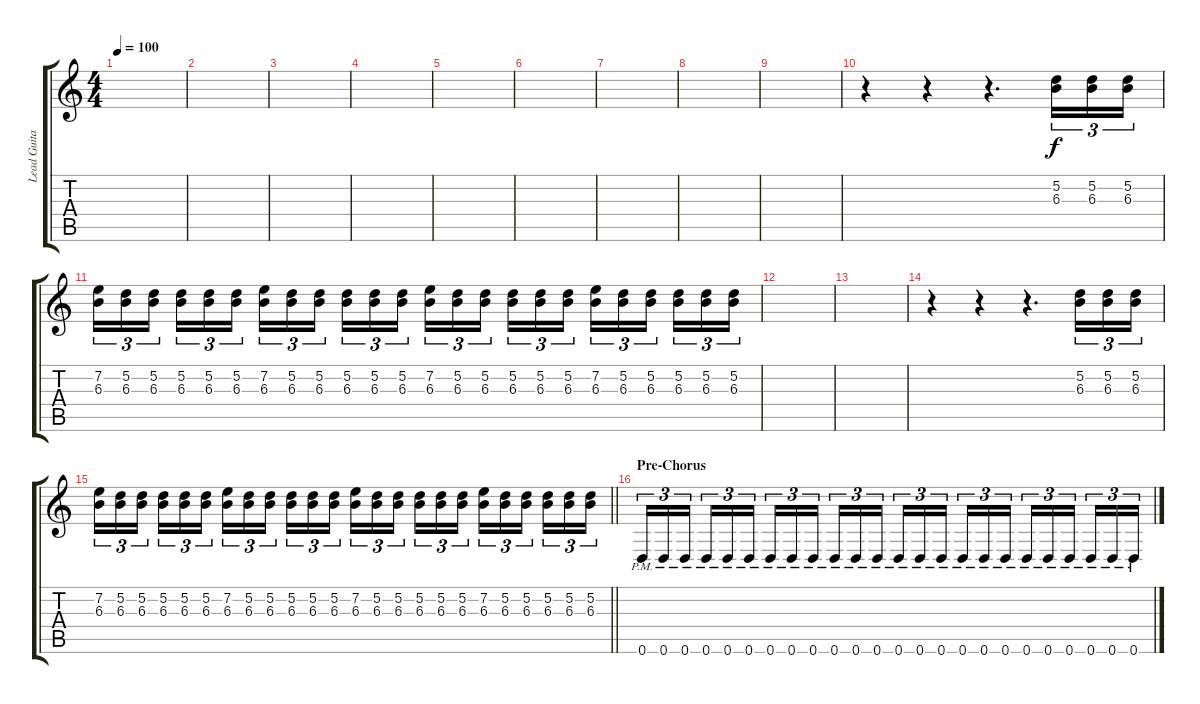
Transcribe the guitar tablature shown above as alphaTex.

\track ("Lead Guitar" "Lead Guita") {instrument distortionguitar}
\staff {score tabs}
\tuning (D4 A3 F3 C3 G2 D2) {hide}
\ts (4 4)
\tempo 100
\clef g2
\ks c
|
|
|
|
|
|
|
|
|
r.4{volume 9} r.4 r.4{d} (5.2 6.3).16{tu (3 2)} (5.2 6.3).16{tu (3 2)} (5.2 6.3).16{tu (3 2)} |
(7.2 6.3).16{tu (3 2)} (5.2 6.3).16{tu (3 2)} (5.2 6.3).16{tu (3 2) beam splitsecondary} (5.2 6.3).16{tu (3 2)} (5.2 6.3).16{tu (3 2)} (5.2 6.3).16{tu (3 2)} (7.2 6.3).16{tu (3 2)} (5.2 6.3).16{tu (3 2)} (5.2 6.3).16{tu (3 2) beam splitsecondary} (5.2 6.3).16{tu (3 2)} (5.2 6.3).16{tu (3 2)} (5.2 6.3).16{tu (3 2)} (7.2 6.3).16{tu (3 2)} (5.2 6.3).16{tu (3 2)} (5.2 6.3).16{tu (3 2) beam splitsecondary} (5.2 6.3).16{tu (3 2)} (5.2 6.3).16{tu (3 2)} (5.2 6.3).16{tu (3 2)} (7.2 6.3).16{tu (3 2)} (5.2 6.3).16{tu (3 2)} (5.2 6.3).16{tu (3 2) beam splitsecondary} (5.2 6.3).16{tu (3 2)} (5.2 6.3).16{tu (3 2)} (5.2 6.3).16{tu (3 2)} |
|
|
r.4{volume 9} r.4 r.4{d} (5.2 6.3).16{tu (3 2)} (5.2 6.3).16{tu (3 2)} (5.2 6.3).16{tu (3 2)} |
\barLineRight lightlight
(7.2 6.3).16{tu (3 2)} (5.2 6.3).16{tu (3 2)} (5.2 6.3).16{tu (3 2) beam splitsecondary} (5.2 6.3).16{tu (3 2)} (5.2 6.3).16{tu (3 2)} (5.2 6.3).16{tu (3 2)} (7.2 6.3).16{tu (3 2)} (5.2 6.3).16{tu (3 2)} (5.2 6.3).16{tu (3 2) beam splitsecondary} (5.2 6.3).16{tu (3 2)} (5.2 6.3).16{tu (3 2)} (5.2 6.3).16{tu (3 2)} (7.2 6.3).16{tu (3 2)} (5.2 6.3).16{tu (3 2)} (5.2 6.3).16{tu (3 2) beam splitsecondary} (5.2 6.3).16{tu (3 2)} (5.2 6.3).16{tu (3 2)} (5.2 6.3).16{tu (3 2)} (7.2 6.3).16{tu (3 2)} (5.2 6.3).16{tu (3 2)} (5.2 6.3).16{tu (3 2) beam splitsecondary} (5.2 6.3).16{tu (3 2)} (5.2 6.3).16{tu (3 2)} (5.2 6.3).16{tu (3 2)} |
\section ("" "Pre-Chorus")
0.6{pm}.16{tu (3 2)} 0.6{pm}.16{tu (3 2)} 0.6{pm}.16{tu (3 2) beam splitsecondary} 0.6{pm}.16{tu (3 2)} 0.6{pm}.16{tu (3 2)} 0.6{pm}.16{tu (3 2)} 0.6{pm}.16{tu (3 2)} 0.6{pm}.16{tu (3 2)} 0.6{pm}.16{tu (3 2) beam splitsecondary} 0.6{pm}.16{tu (3 2)} 0.6{pm}.16{tu (3 2)} 0.6{pm}.16{tu (3 2)} 0.6{pm}.16{tu (3 2)} 0.6{pm}.16{tu (3 2)} 0.6{pm}.16{tu (3 2) beam splitsecondary} 0.6{pm}.16{tu (3 2)} 0.6{pm}.16{tu (3 2)} 0.6{pm}.16{tu (3 2)} 0.6{pm}.16{tu (3 2)} 0.6{pm}.16{tu (3 2)} 0.6{pm}.16{tu (3 2) beam splitsecondary} 0.6{pm}.16{tu (3 2)} 0.6{pm}.16{tu (3 2)} 0.6{pm}.16{tu (3 2)}
